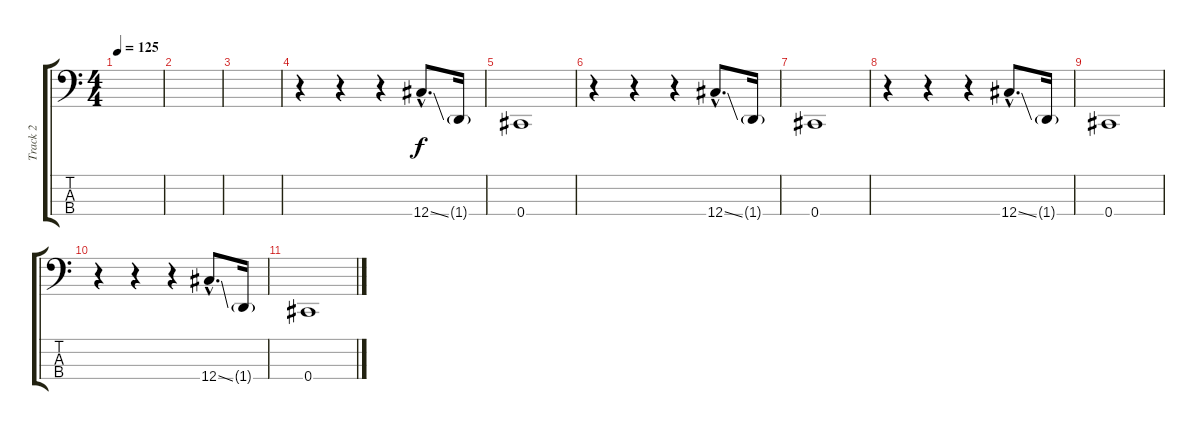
\track ("Track 2" "Track 2") {instrument acousticguitarnylon}
\staff {score tabs}
\tuning (Gb2 Db2 Ab1 Db1) {hide}
\ts (4 4)
\tempo 125
\clef f4
\ks c
|
|
|
r.4 r.4 r.4 12.4{ss hac}.8{d} 1.4{g}.16 |
0.4.1 |
r.4 r.4 r.4 12.4{ss hac}.8{d} 1.4{g}.16 |
0.4.1 |
r.4 r.4 r.4 12.4{ss hac}.8{d} 1.4{g}.16 |
0.4.1 |
r.4 r.4 r.4 12.4{ss hac}.8{d} 1.4{g}.16 |
0.4.1
